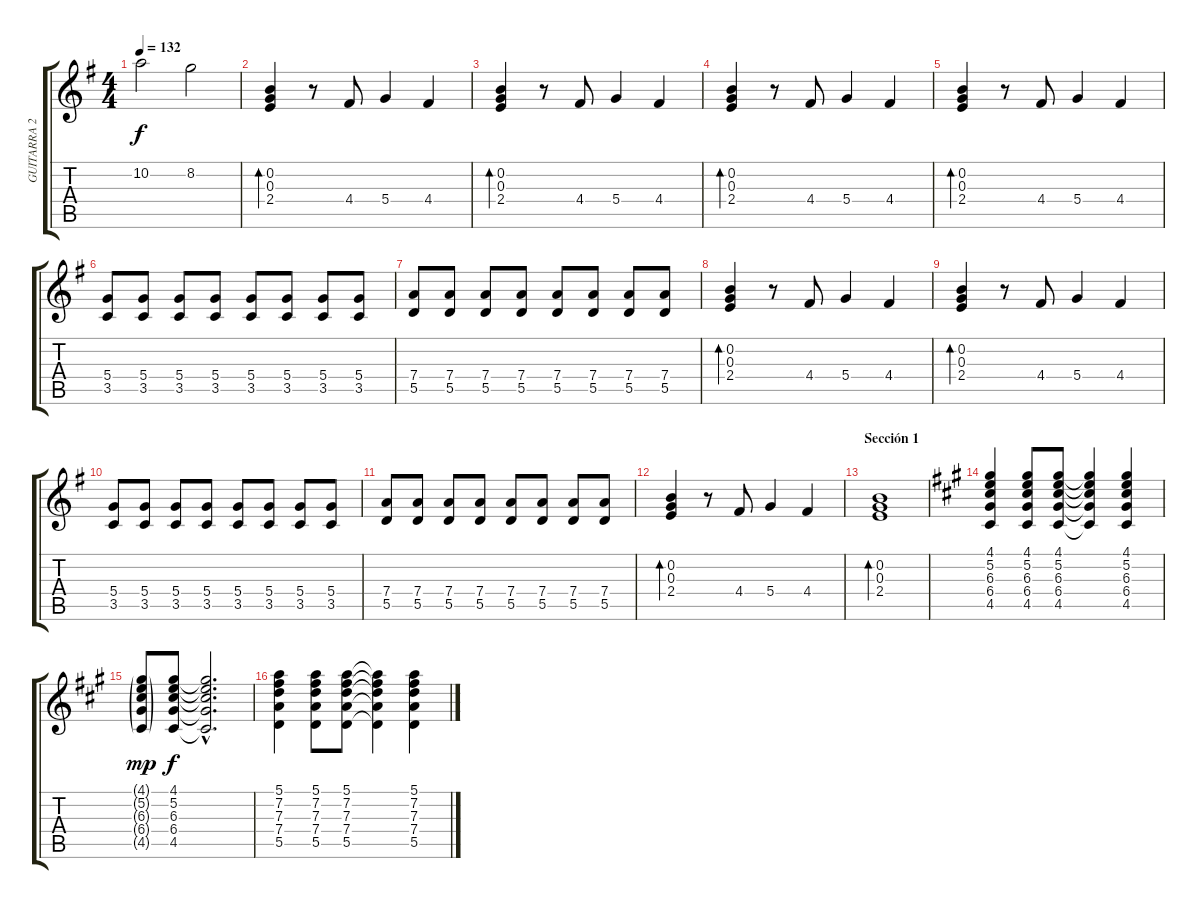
\track ("GUITARRA 2" "GUITARRA 2") {instrument overdrivenguitar}
\staff {score tabs}
\tuning (E4 B3 G3 D3 A2 E2) {hide}
\ts (4 4)
\tempo 132
\clef g2
\ks eminor
10.2.2{dy f} 8.2.2 |
(0.2 0.3 2.4).4{bd 240 instrument overdrivenguitar} r.8 4.4.8 5.4.4 4.4.4 |
(0.2 0.3 2.4).4{bd 240} r.8 4.4.8 5.4.4 4.4.4 |
(0.2 0.3 2.4).4{bd 240} r.8 4.4.8 5.4.4 4.4.4 |
(0.2 0.3 2.4).4{bd 240} r.8 4.4.8 5.4.4 4.4.4 |
(5.4 3.5).8 (5.4 3.5).8 (5.4 3.5).8 (5.4 3.5).8 (5.4 3.5).8 (5.4 3.5).8 (5.4 3.5).8 (5.4 3.5).8 |
(7.4 5.5).8 (7.4 5.5).8 (7.4 5.5).8 (7.4 5.5).8 (7.4 5.5).8 (7.4 5.5).8 (7.4 5.5).8 (7.4 5.5).8 |
(0.2 0.3 2.4).4{bd 240} r.8 4.4.8 5.4.4 4.4.4 |
(0.2 0.3 2.4).4{bd 240} r.8 4.4.8 5.4.4 4.4.4 |
(5.4 3.5).8 (5.4 3.5).8 (5.4 3.5).8 (5.4 3.5).8 (5.4 3.5).8 (5.4 3.5).8 (5.4 3.5).8 (5.4 3.5).8 |
(7.4 5.5).8 (7.4 5.5).8 (7.4 5.5).8 (7.4 5.5).8 (7.4 5.5).8 (7.4 5.5).8 (7.4 5.5).8 (7.4 5.5).8 |
(0.2 0.3 2.4).4{bd 240} r.8 4.4.8 5.4.4 4.4.4 |
\section ("" "Sección 1")
(0.2 0.3 2.4).1{bd 240} |
\ks f#minor
(4.1 5.2 6.3 6.4 4.5).4 (4.1 5.2 6.3 6.4 4.5).8 (4.1 5.2 6.3 6.4 4.5).8 (4.1{t} 5.2{t} 6.3{t} 6.4{t} 4.5{t}).4 (4.1 5.2 6.3 6.4 4.5).4 |
(4.1{g} 5.2{g} 6.3{g} 6.4{g} 4.5{g}).8{dy mp} (4.1 5.2 6.3 6.4 4.5).8{dy f} (4.1{hac t} 5.2{hac t} 6.3{hac t} 6.4{hac t} 4.5{hac t}).2{d} |
(5.1 7.2 7.3 7.4 5.5).4 (5.1 7.2 7.3 7.4 5.5).8 (5.1 7.2 7.3 7.4 5.5).8 (5.1{t} 7.2{t} 7.3{t} 7.4{t} 5.5{t}).4 (5.1 7.2 7.3 7.4 5.5).4
